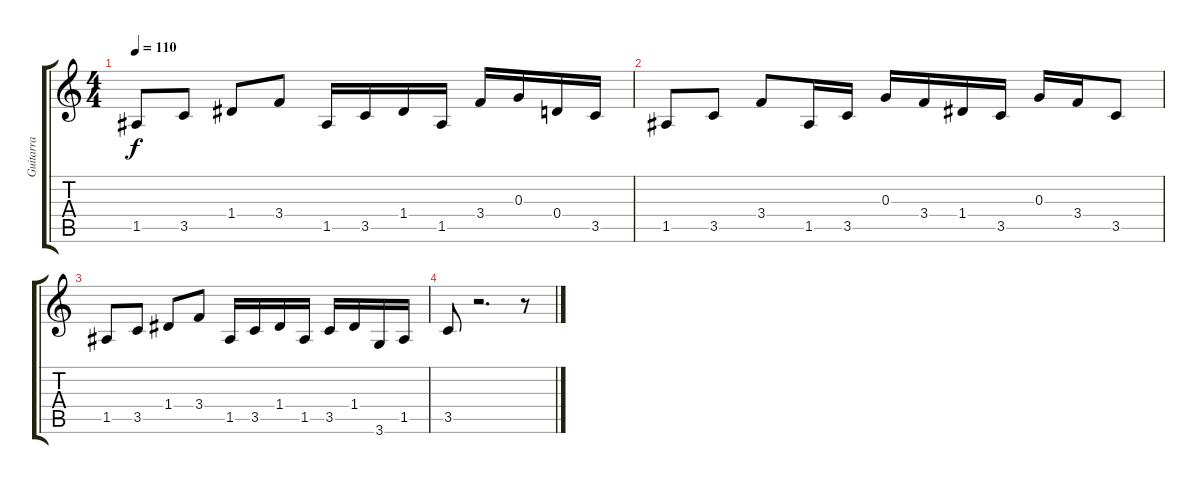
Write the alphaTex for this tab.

\track ("Guitarra" "Guitarra") {instrument distortionguitar}
\staff {score tabs}
\tuning (E4 B3 G3 D3 A2 E2) {hide}
\ts (4 4)
\tempo 110
\clef g2
\ks c
1.5.8{dy f} 3.5.8 1.4.8 3.4.8 1.5.16 3.5.16 1.4.16 1.5.16 3.4.16 0.3.16 0.4.16 3.5.16 |
1.5.8 3.5.8 3.4.8 1.5.16 3.5.16 0.3.16 3.4.16 1.4.16 3.5.16 0.3.16 3.4.16 3.5.8 |
1.5.8 3.5.8 1.4.8 3.4.8 1.5.16 3.5.16 1.4.16 1.5.16 3.5.16 1.4.16 3.6.16 1.5.16 |
3.5.8 r.2{d} r.8
